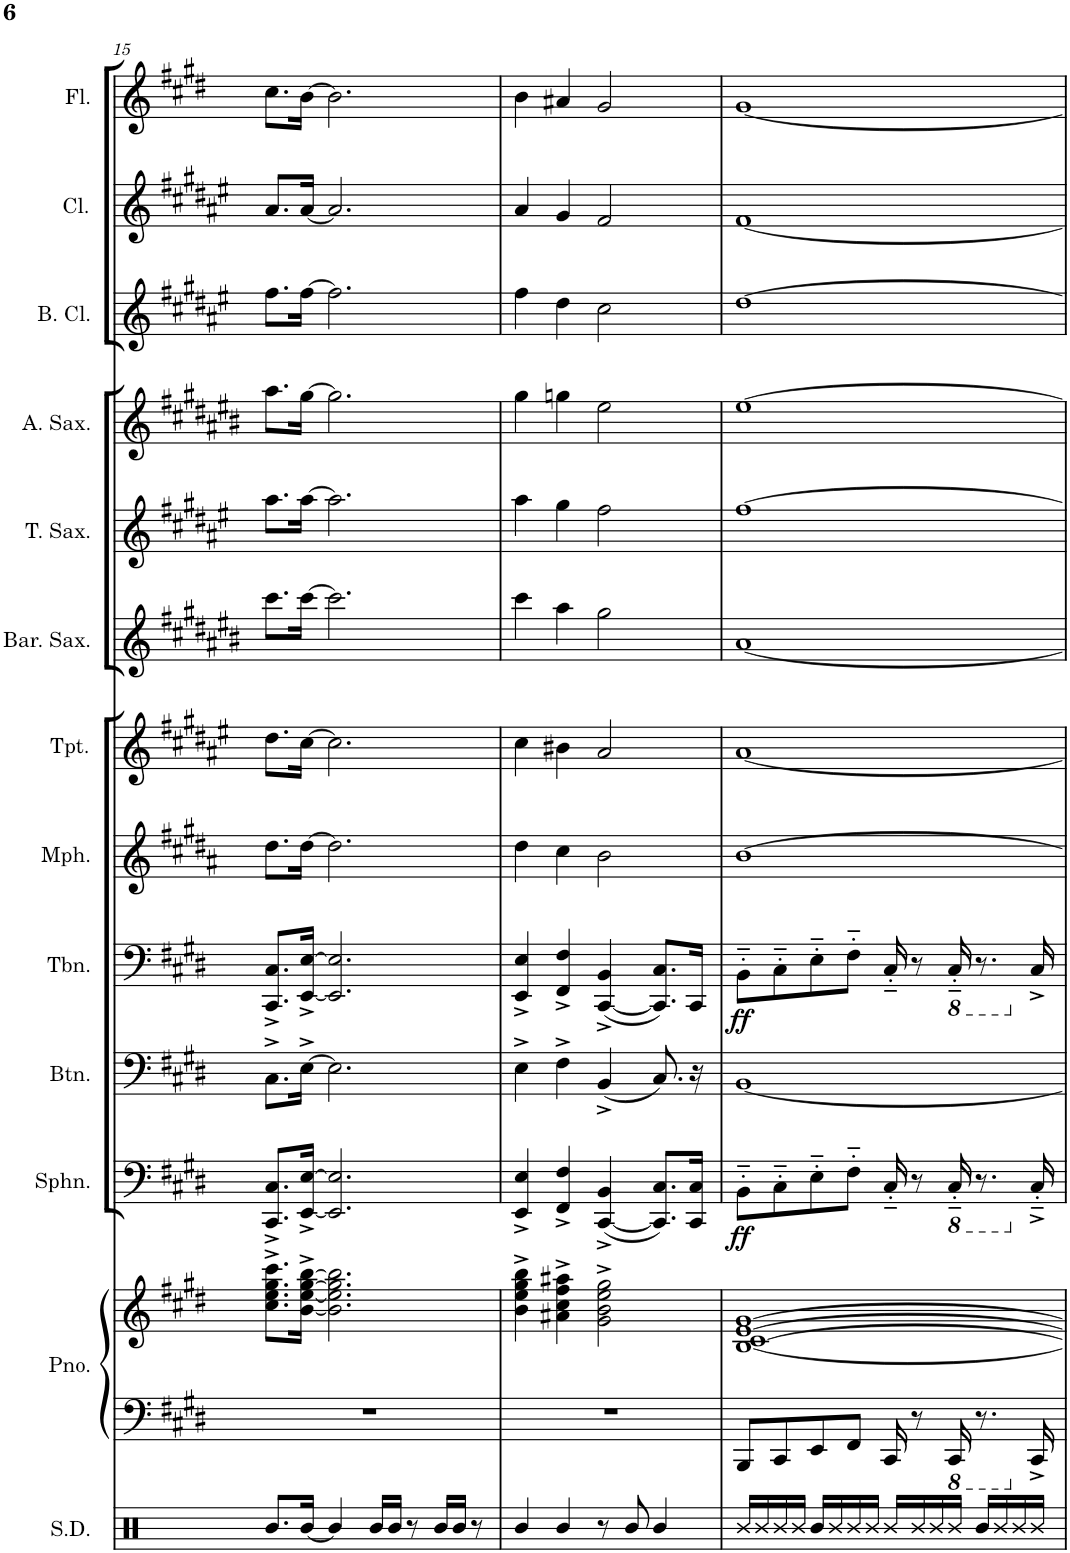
**kern	**kern	**kern	**kern	**dynam	**kern	**kern	**dynam	**kern	**kern	**kern	**kern	**kern	**kern	**kern	**kern
*part13	*part12	*part12	*part11	*part11	*part10	*part9	*part9	*part8	*part7	*part6	*part5	*part4	*part3	*part2	*part1
*staff14	*staff13	*staff12	*staff11	*staff11	*staff10	*staff9	*staff9	*staff8	*staff7	*staff6	*staff5	*staff4	*staff3	*staff2	*staff1
*I"Snare Drum	*I"Piano	*	*I"Sousaphone	*	*I"Baritone	*I"Trombone	*	*I"Mellophone	*I"Trumpet	*I"Baritone Sax	*I"Tenor Sax	*I"Alto Sax	*I"Bass Clarinet	*I"Clarinet	*I"Flute
*I'S.D.	*I'Pno.	*	*I'Sphn.	*	*I'Btn.	*I'Tbn.	*	*I'Mph.	*I'Tpt.	*I'Bar. Sax.	*I'T. Sax.	*I'A. Sax.	*I'B. Cl.	*I'Cl.	*I'Fl.
!!LO:PB:g=z
*clefX	*clefF4	*clefG2	*clefF4	*	*clefF4	*clefF4	*	*clefG2	*clefG2	*clefG2	*clefG2	*clefG2	*clefG2	*clefG2	*clefG2
*	*	*	*	*	*Trd4c7	*	*	*Trd4c7	*Trd1c2	*Trd12c21	*Trd8c14	*Trd5c9	*Trd8c14	*Trd1c2	*
*k[]	*k[f#c#g#d#]	*k[f#c#g#d#]	*k[f#c#g#d#]	*	*k[f#c#g#d#]	*k[f#c#g#d#]	*	*k[f#c#g#d#a#]	*k[f#c#g#d#a#e#]	*k[f#c#g#d#a#e#b#]	*k[f#c#g#d#a#e#]	*k[f#c#g#d#a#e#b#]	*k[f#c#g#d#a#e#]	*k[f#c#g#d#a#e#]	*k[f#c#g#d#]
*M4/4	*M4/4	*M4/4	*M4/4	*	*M4/4	*M4/4	*	*M4/4	*M4/4	*M4/4	*M4/4	*M4/4	*M4/4	*M4/4	*M4/4
=15	=15	=15	=15	=15	=15	=15	=15	=15	=15	=15	=15	=15	=15	=15	=15
8.R/L	1r	8.cc#\^ 8.ee\^ 8.gg#\^ 8.ccc#\^L	8.CC#/^ 8.C#/^L	.	8.C#^\L	8.CC#/^ 8.C#/^L	.	8.dd#\L	8.dd#\L	8.ccc#\L	8.aa#\L	8.aa#\L	8.ff#\L	8.a#/L	8.cc#\L
[16R/Jk	.	[16b\^ [16ee\^ [16gg#\^ [16bb\^Jk	[16EE/^ [16E/^Jk	.	[16E^\Jk	[16EE/^ [16E/^Jk	.	[16dd#\Jk	[16cc#\Jk	[16ccc#\Jk	[16aa#\Jk	[16gg#\Jk	[16ff#\Jk	[16a#/Jk	[16b\Jk
4R/]	.	2.b\] 2.ee\] 2.gg#\] 2.bb\]	2.EE/] 2.E/]	.	2.E\]	2.EE/] 2.E/]	.	2.dd#\]	2.cc#\]	2.ccc#\]	2.aa#\]	2.gg#\]	2.ff#\]	2.a#/]	2.b\]
16R/LL	.	.	.	.	.	.	.	.	.	.	.	.	.	.	.
16R/JJ	.	.	.	.	.	.	.	.	.	.	.	.	.	.	.
8r	.	.	.	.	.	.	.	.	.	.	.	.	.	.	.
16R/LL	.	.	.	.	.	.	.	.	.	.	.	.	.	.	.
16R/JJ	.	.	.	.	.	.	.	.	.	.	.	.	.	.	.
8r	.	.	.	.	.	.	.	.	.	.	.	.	.	.	.
=16	=16	=16	=16	=16	=16	=16	=16	=16	=16	=16	=16	=16	=16	=16	=16
4R/	1r	4b\^ 4ee\^ 4gg#\^ 4bb\^	4EE/^ 4E/^	.	4E^\	4EE/^ 4E/^	.	4dd#\	4cc#\	4ccc#\	4aa#\	4gg#\	4ff#\	4a#/	4b\
4R/	.	4a#X\^ 4cc#\^ 4ff#\^ 4aa#X\^	4FF#/^ 4F#/^	.	4F#^\	4FF#/^ 4F#/^	.	4cc#\	4b#X\	4aa#\	4gg#\	4ggn\	4dd#\	4g#/	4a#X/
8r	.	2g#\^ 2b\^ 2ee\^ 2gg#\^	([4CC#/^ 4BB/^	.	(4BB^/	([4CC#/^ 4BB/^	.	2b\	2a#/	2gg#\	2ff#\	2ee#\	2cc#\	2f#/	2g#/
8R/	.	.	.	.	.	.	.	.	.	.	.	.	.	.	.
4R/	.	.	8.CC#/] 8.C#/L)	.	8.C#/)	8.CC#/] 8.C#/L)	.	.	.	.	.	.	.	.	.
.	.	.	16CC#/ 16C#/Jk	.	16r	16CC#/Jk	.	.	.	.	.	.	.	.	.
=17	=17	=17	=17	=17	=17	=17	=17	=17	=17	=17	=17	=17	=17	=17	=17
!	!	!	!	!LO:DY:b	!	!	!LO:DY:b	!	!	!	!	!	!	!	!
16R/LL	8BBB/L	[1B [1c# [1e [1g#	8BB'~\L	ff	[1BB	8BB'~\L	ff	[1b	[1a#	[1a#	[1ff#	[1ee#	[1dd#	[1f#	[1g#
16R/	.	.	.	.	.	.	.	.	.	.	.	.	.	.	.
16R/	8CC#/	.	8C#'~\	.	.	8C#'~\	.	.	.	.	.	.	.	.	.
16R/JJ	.	.	.	.	.	.	.	.	.	.	.	.	.	.	.
16R/LL	8EE/	.	8E'~\	.	.	8E'~\	.	.	.	.	.	.	.	.	.
16R/	.	.	.	.	.	.	.	.	.	.	.	.	.	.	.
16R/	8FF#/J	.	8F#'~\J	.	.	8F#'~\J	.	.	.	.	.	.	.	.	.
16R/JJ	.	.	.	.	.	.	.	.	.	.	.	.	.	.	.
16R/LL	16CC#/	.	16C#'~/	.	.	16C#'~/	.	.	.	.	.	.	.	.	.
16R/	8r	.	8r	.	.	8r	.	.	.	.	.	.	.	.	.
16R/	.	.	.	.	.	.	.	.	.	.	.	.	.	.	.
*	*8ba	*	*	*	*	*	*	*	*	*	*	*	*	*	*
*	*	*	*8ba	*	*	*	*	*	*	*	*	*	*	*	*
*	*	*	*	*	*	*8ba	*	*	*	*	*	*	*	*	*
16R/JJ	16CCC#/	.	16CC#'~/	.	.	16CC#'~/	.	.	.	.	.	.	.	.	.
16R/LL	8.r	.	8.r	.	.	8.r	.	.	.	.	.	.	.	.	.
16R/	.	.	.	.	.	.	.	.	.	.	.	.	.	.	.
16R/	.	.	.	.	.	.	.	.	.	.	.	.	.	.	.
*	*X8ba	*	*	*	*	*	*	*	*	*	*	*	*	*	*
*	*	*	*X8ba	*	*	*	*	*	*	*	*	*	*	*	*
*	*	*	*	*	*	*X8ba	*	*	*	*	*	*	*	*	*
16R/JJ	16CC#^/	.	16C#'~^/	.	.	16C#^/	.	.	.	.	.	.	.	.	.
=	=	=	=	=	=	=	=	=	=	=	=	=	=	=	=
*-	*-	*-	*-	*-	*-	*-	*-	*-	*-	*-	*-	*-	*-	*-	*-
